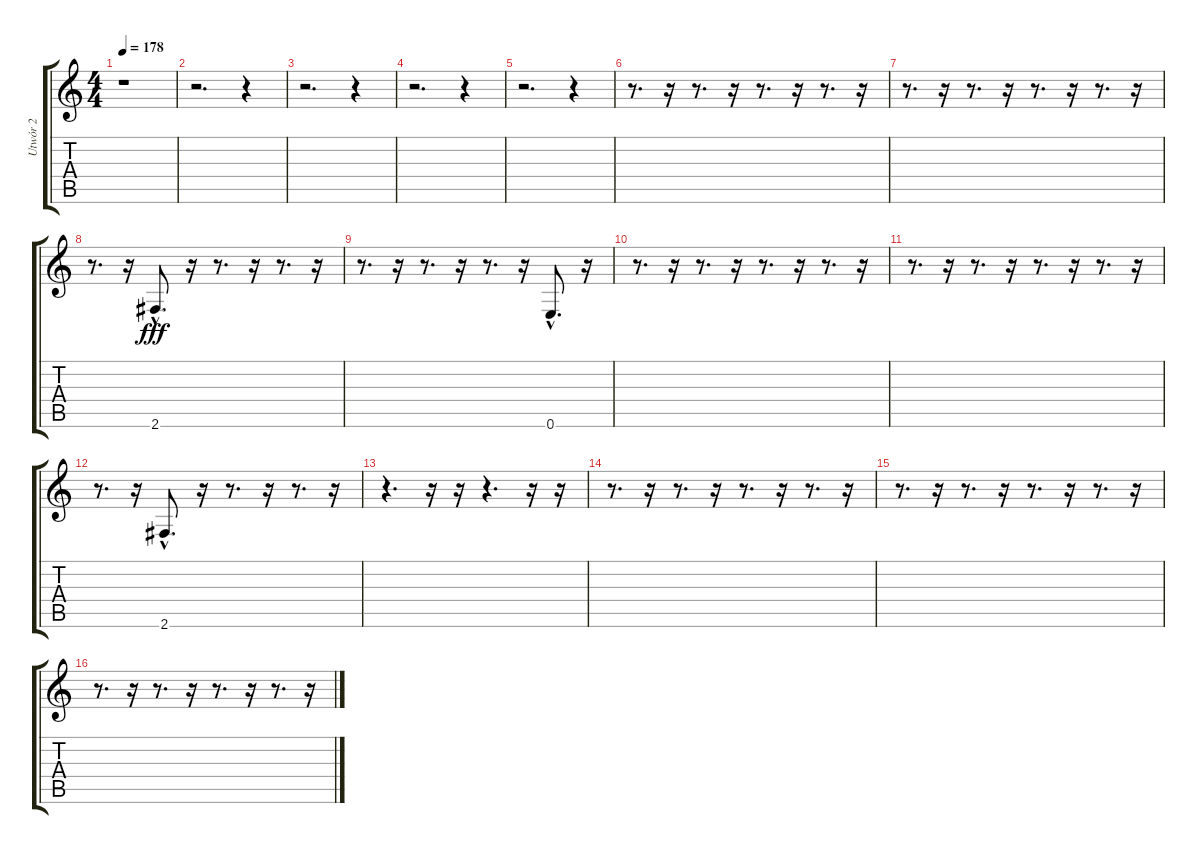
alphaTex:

\track ("Utwór 2" "Utwór 2") {instrument fretlessbass}
\staff {score tabs}
\tuning (E4 B3 G3 D3 A2 E2) {hide}
\ts (4 4)
\tempo 178
\clef g2
\ks c
r.1{dy fff instrument fretlessbass} |
r.2{d} r.4 |
r.2{d} r.4 |
r.2{d} r.4 |
r.2{d} r.4 |
r.8{d} r.16 r.8{d} r.16 r.8{d} r.16 r.8{d} r.16 |
r.8{d} r.16 r.8{d} r.16 r.8{d} r.16 r.8{d} r.16 |
r.8{d} r.16 2.6{hac}.8{d} r.16 r.8{d} r.16 r.8{d} r.16 |
r.8{d} r.16 r.8{d} r.16 r.8{d} r.16 0.6{hac}.8{d} r.16 |
r.8{d} r.16 r.8{d} r.16 r.8{d} r.16 r.8{d} r.16 |
r.8{d} r.16 r.8{d} r.16 r.8{d} r.16 r.8{d} r.16 |
r.8{d} r.16 2.6{hac}.8{d} r.16 r.8{d} r.16 r.8{d} r.16 |
r.4{d} r.16 r.16 r.4{d} r.16 r.16 |
r.8{d} r.16 r.8{d} r.16 r.8{d} r.16 r.8{d} r.16 |
r.8{d} r.16 r.8{d} r.16 r.8{d} r.16 r.8{d} r.16 |
r.8{d} r.16 r.8{d} r.16 r.8{d} r.16 r.8{d} r.16
